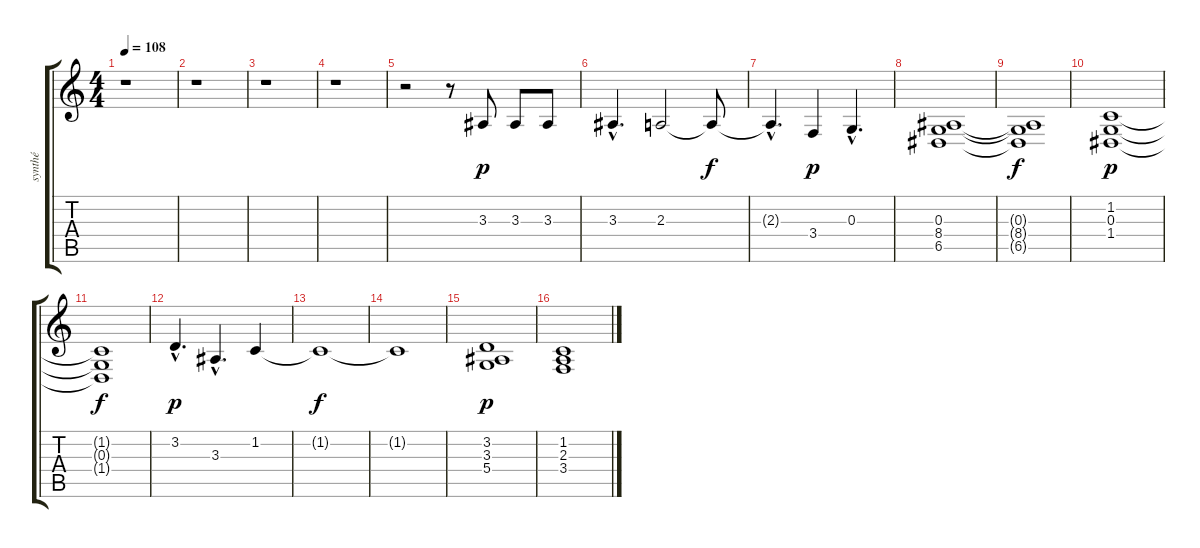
\track ("synthé" "synthé") {instrument synthstrings1}
\staff {score tabs}
\tuning (E4 B3 G3 D3 A2 E2) {hide}
\ts (4 4)
\tempo 108
\clef g2
\ks c
r.1{dy f} |
r.1 |
r.1 |
r.1 |
r.2 r.8 3.3.8{dy p balance 9} 3.3.8 3.3.8 |
3.3{hac}.4{d} 2.3.2 2.3{t}.8{dy f} |
2.3{hac t}.4{d} 3.4.4{dy p} 0.3{hac}.4{d} |
(0.3 8.4 6.5).1 |
(0.3{t} 8.4{t} 6.5{t}).1{dy f} |
(1.2 0.3 1.4).1{dy p} |
(1.2{t} 0.3{t} 1.4{t}).1{dy f} |
3.2{hac}.4{d dy p} 3.3{hac}.4{d} 1.2.4 |
1.2{t}.1{dy f} |
1.2{t}.1 |
(3.2 3.3 5.4).1{dy p} |
(1.2 2.3 3.4).1
